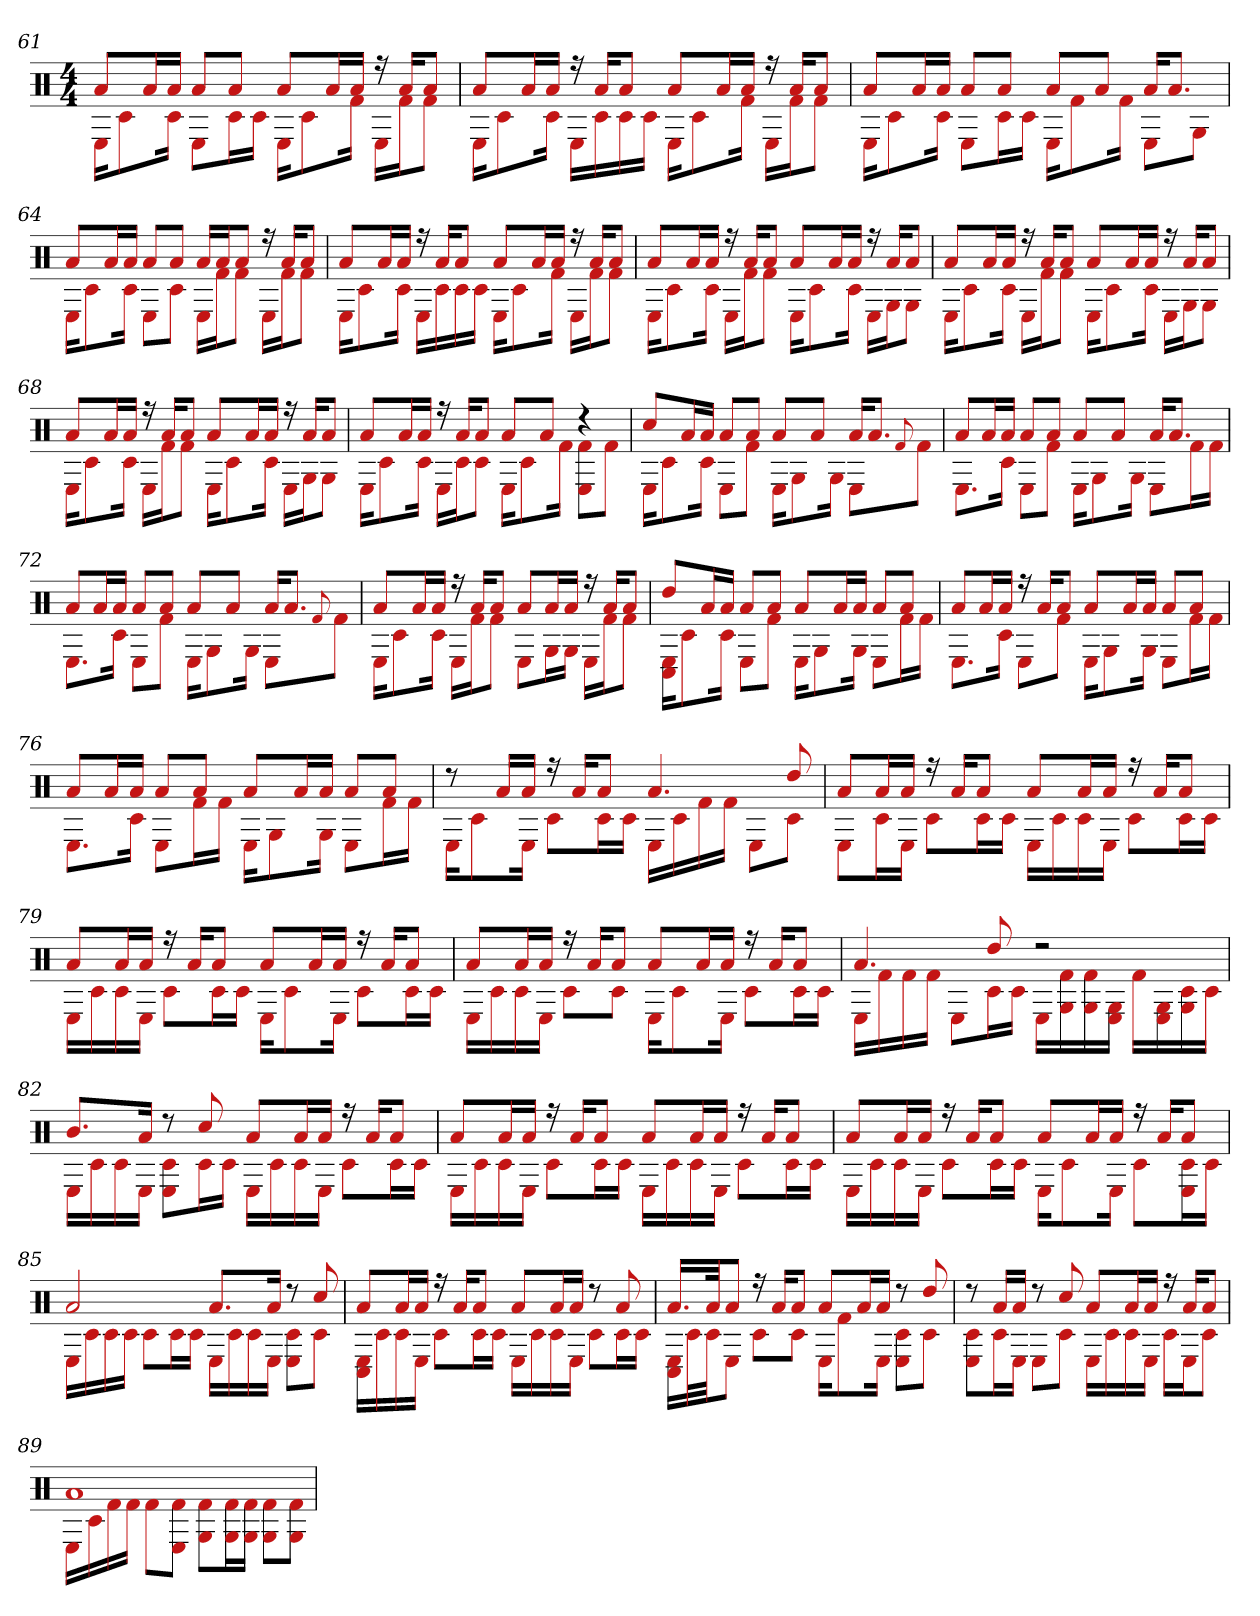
**kern
*part1
*staff1
*clefX
*k[]
*M4/4
=61
*^
8aL	16EKL
.	8c#
16aL	.
16aJJ	16c#Jk
8aL	8EL
8aJ	16c#L
.	16c#JJ
8aL	16EKL
.	8c#
16aL	.
16aJJ	16f#Jk
16r	16ELL
16aKL	16f#J
8aJ	8f#J
=62	=62
8aL	16EKL
.	8c#
16aL	.
16aJJ	16c#Jk
16r	16ELL
16aKL	16c#
8aJ	16c#
.	16c#JJ
8aL	16EKL
.	8c#
16aL	.
16aJJ	16f#Jk
16r	16ELL
16aKL	16f#J
8aJ	8f#J
=63	=63
8aL	16EKL
.	8c#
16aL	.
16aJJ	16c#Jk
8aL	8EL
8aJ	16c#L
.	16c#JJ
8aL	16EKL
.	8f#
8aJ	.
.	16f#Jk
16aKL	8EL
8.aJ	.
.	8GJ
=64	=64
8aL	16EKL
.	8c#
16aL	.
16aJJ	16c#Jk
8aL	8EL
8aJ	8c#J
16aLL	16ELL
16aJ	16f#J
8aJ	8f#J
16r	16ELL
16aKL	16f#J
8aJ	8f#J
=65	=65
8aL	16EKL
.	8c#
16aL	.
16aJJ	16c#Jk
16r	16ELL
16aKL	16c#
8aJ	16c#
.	16c#JJ
8aL	16EKL
.	8c#
16aL	.
16aJJ	16f#Jk
16r	16ELL
16aKL	16f#J
8aJ	8f#J
=66	=66
8aL	16EKL
.	8c#
16aL	.
16aJJ	16c#Jk
16r	16ELL
16aKL	16f#J
8aJ	8f#J
8aL	16EKL
.	8c#
16aL	.
16aJJ	16c#Jk
16r	16ELL
16aKL	16GJ
8aJ	8GJ
=67	=67
8aL	16EKL
.	8c#
16aL	.
16aJJ	16c#Jk
16r	16ELL
16aKL	16f#J
8aJ	8f#J
8aL	16EKL
.	8c#
16aL	.
16aJJ	16c#Jk
16r	16ELL
16aKL	16GJ
8aJ	8GJ
=68	=68
8aL	16EKL
.	8c#
16aL	.
16aJJ	16c#Jk
16r	16ELL
16aKL	16f#J
8aJ	8f#J
8aL	16EKL
.	8c#
16aL	.
16aJJ	16c#Jk
16r	16ELL
16aKL	16GJ
8aJ	8GJ
=69	=69
8aL	16EKL
.	8c#
16aL	.
16aJJ	16c#Jk
16r	16ELL
16aKL	16c#J
8aJ	8c#J
8aL	16EKL
.	8c#
8aJ	.
.	16f#Jk
4r	8E 8f#L
.	8f#J
=70	=70
8cc#L	16EKL
.	8c#
16aL	.
16aJJ	16c#Jk
8aL	8EL
8aJ	8f#J
8aL	16EKL
.	8G
8aJ	.
.	16GJk
16aKL	8EL
8.aJ	.
.	8qqf#
.	8f#J
=71	=71
8aL	8.EL
16aL	.
16aJJ	16c#Jk
8aL	8EL
8aJ	8f#J
8aL	16EKL
.	8G
8aJ	.
.	16GJk
16aKL	8EL
8.aJ	.
.	16f#L
.	16f#JJ
=72	=72
8aL	8.EL
16aL	.
16aJJ	16c#Jk
8aL	8EL
8aJ	8f#J
8aL	16EKL
.	8G
8aJ	.
.	16GJk
16aKL	8EL
8.aJ	.
.	8qqf#
.	8f#J
=73	=73
8aL	16EKL
.	8c#
16aL	.
16aJJ	16c#Jk
16r	16ELL
16aKL	16f#J
8aJ	8f#J
8aL	8EL
16aL	16GL
16aJJ	16GJJ
16r	16ELL
16aKL	16f#J
8aJ	8f#J
=74	=74
8ddL	16E 16C#KL
.	8c#
16aL	.
16aJJ	16c#Jk
8aL	8EL
8aJ	8f#J
8aL	16EKL
.	8G
16aL	.
16aJJ	16GJk
8aL	8EL
8aJ	16f#L
.	16f#JJ
=75	=75
8aL	8.EL
16aL	.
16aJJ	16c#Jk
16r	8EL
16aKL	.
8aJ	8f#J
8aL	16EKL
.	8G
16aL	.
16aJJ	16GJk
8aL	8EL
8aJ	16f#L
.	16f#JJ
=76	=76
8aL	8.EL
16aL	.
16aJJ	16c#Jk
8aL	8EL
8aJ	16f#L
.	16f#JJ
8aL	16EKL
.	8G
16aL	.
16aJJ	16GJk
8aL	8EL
8aJ	16f#L
.	16f#JJ
=77	=77
8r	16EKL
.	8c#
16aLL	.
16aJJ	16EJk
16r	8c#L
16aKL	.
8aJ	16c#L
.	16c#JJ
4.a	16ELL
.	16c#
.	16f#
.	16f#JJ
.	8EL
8dd	8c#J
=78	=78
8aL	8EL
16aL	16c#L
16aJJ	16EJJ
16r	8c#L
16aKL	.
8aJ	16c#L
.	16c#JJ
8aL	16ELL
.	16c#
16aL	16c#
16aJJ	16EJJ
16r	8c#L
16aKL	.
8aJ	16c#L
.	16c#JJ
=79	=79
8aL	16ELL
.	16c#
16aL	16c#
16aJJ	16EJJ
16r	8c#L
16aKL	.
8aJ	16c#L
.	16c#JJ
8aL	16EKL
.	8c#
16aL	.
16aJJ	16EJk
16r	8c#L
16aKL	.
8aJ	16c#L
.	16c#JJ
=80	=80
8aL	16ELL
.	16c#
16aL	16c#
16aJJ	16EJJ
16r	8c#L
16aKL	.
8aJ	8c#J
8aL	16EKL
.	8c#
16aL	.
16aJJ	16EJk
16r	8c#L
16aKL	.
8aJ	16c#L
.	16c#JJ
=81	=81
4.a	16ELL
.	16f#
.	16f#
.	16f#JJ
.	8EL
8dd	16c#L
.	16c#JJ
2r	16ELL
.	16G 16f#
.	16f# 16G
.	16E 16GJJ
.	16f#LL
.	16G 16E
.	16G 16c#
.	16c#JJ
=82	=82
8.bL	16ELL
.	16c#
.	16c#
16aJk	16EJJ
8r	8c# 8EL
8cc#	16c#L
.	16c#JJ
8aL	16ELL
.	16c#
16aL	16c#
16aJJ	16EJJ
16r	8c#L
16aKL	.
8aJ	16c#L
.	16c#JJ
=83	=83
8aL	16ELL
.	16c#
16aL	16c#
16aJJ	16EJJ
16r	8c#L
16aKL	.
8aJ	16c#L
.	16c#JJ
8aL	16ELL
.	16c#
16aL	16c#
16aJJ	16EJJ
16r	8c#L
16aKL	.
8aJ	16c#L
.	16c#JJ
=84	=84
8aL	16ELL
.	16c#
16aL	16c#
16aJJ	16EJJ
16r	8c#L
16aKL	.
8aJ	16c#L
.	16c#JJ
8aL	16EKL
.	8c#
16aL	.
16aJJ	16EJk
16r	8c#L
16aKL	.
8aJ	16E 16c#L
.	16c#JJ
=85	=85
2a	16ELL
.	16c#
.	16c#
.	16c#JJ
.	8c#L
.	16c#L
.	16c#JJ
8.aL	16ELL
.	16c#
.	16c#
16aJk	16EJJ
8r	8c# 8EL
8cc#	8c#J
=86	=86
8aL	16C# 16ELL
.	16c#
16aL	16c#
16aJJ	16EJJ
16r	8c#L
16aKL	.
8aJ	16c#L
.	16c#JJ
8aL	16ELL
.	16c#
16aL	16c#
16aJJ	16EJJ
8r	8c#L
8a	16c#L
.	16c#JJ
=87	=87
16.aLL	16C# 16ELL
.	32c#L
32aJk	32c#JJ
8aJ	8EJ
16r	8c#L
16aKL	.
8aJ	8c#J
8aL	16EKL
.	8f#
16aL	.
16aJJ	16EJk
8r	8c# 8EL
8dd	8c#J
=88	=88
8r	8E 8c#L
16aLL	16c#L
16aJJ	16EJJ
8r	8EL
8cc#	8c#J
8aL	16ELL
.	16c#
16aL	16c#
16aJJ	16EJJ
16r	16c#LL
16aKL	16EJ
8aJ	8c#J
=89	=89
1a	16ELL
.	16c#
.	16f#
.	16f#JJ
.	8f#L
.	8f# 8EJ
.	8G 8f#L
.	16f# 16GL
.	16G 16f#JJ
.	8f# 8GL
.	8f# 8GJ
*v	*v
=
*-
